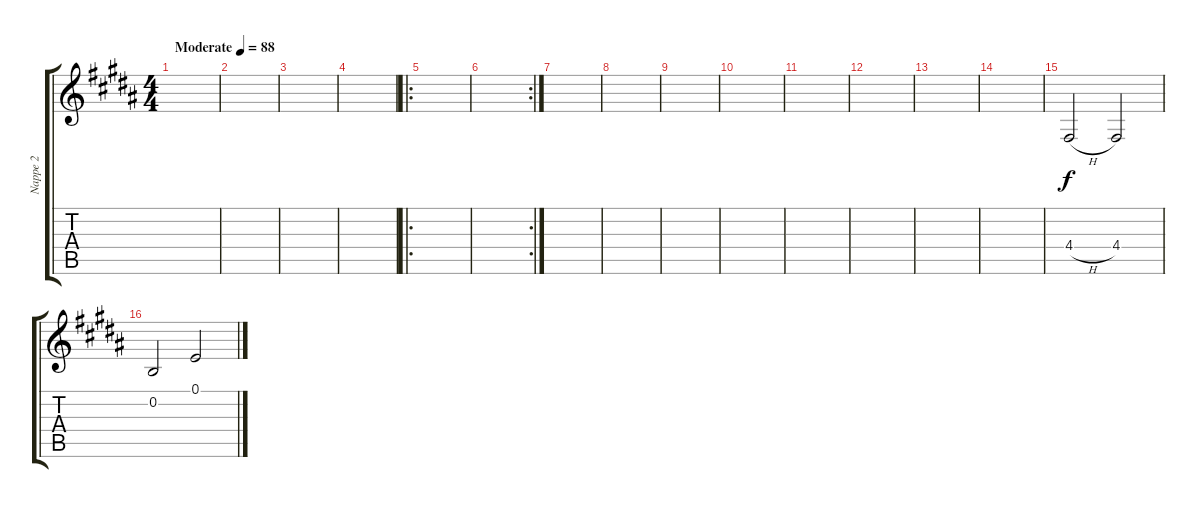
\track ("Nappe 2" "Nappe 2") {instrument stringensemble2}
\staff {score tabs}
\tuning (E4 B3 G3 D3 A2 E2) {hide}
\ts (4 4)
\tempo (88 "Moderate")
\clef g2
\ks b
|
|
|
|
\ro
|
\rc 2
|
|
|
|
|
|
|
|
|
4.4{h}.2 4.4.2 |
0.2.2 0.1.2
